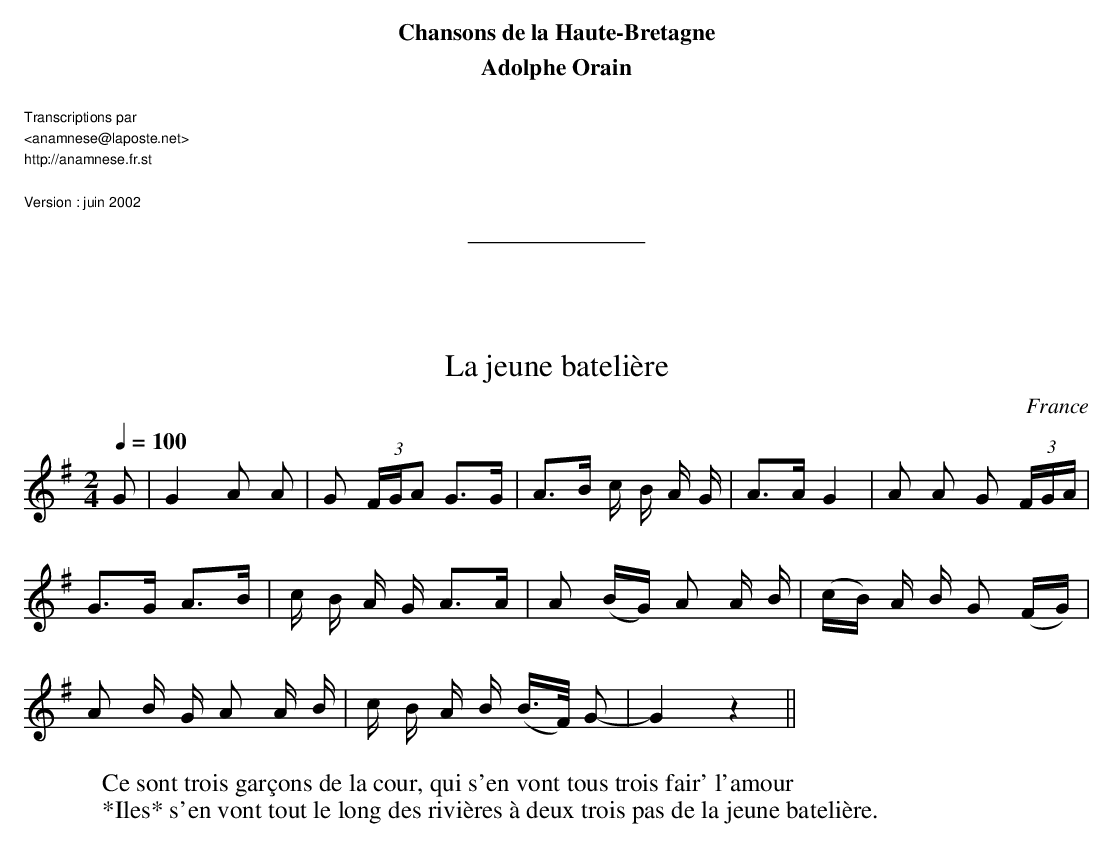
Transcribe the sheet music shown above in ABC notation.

X:1
T:La jeune batelière
O:France
M:2/4
L:1/8
Q:1/4=100
K:G
G | G2 A A | G (3F/G/A G>G | A>B c/ B/ A/ G/ | A>A G2 | A A G (3F/G/A/ |
G>G A>B | c/ B/ A/ G/ A>A | A (B/G/) A A/ B/ | (c/B/) A/ B/ G (F/G/) |
A B/ G/ A A/ B/ | c/ B/ A/ B/ (B/>F/) G-|G2 z2 ||
W:Ce sont trois garçons de la cour, qui s'en vont tous trois fair' l'amour
W:*Iles* s'en vont tout le long des rivières à deux trois pas de la jeune batelière.
